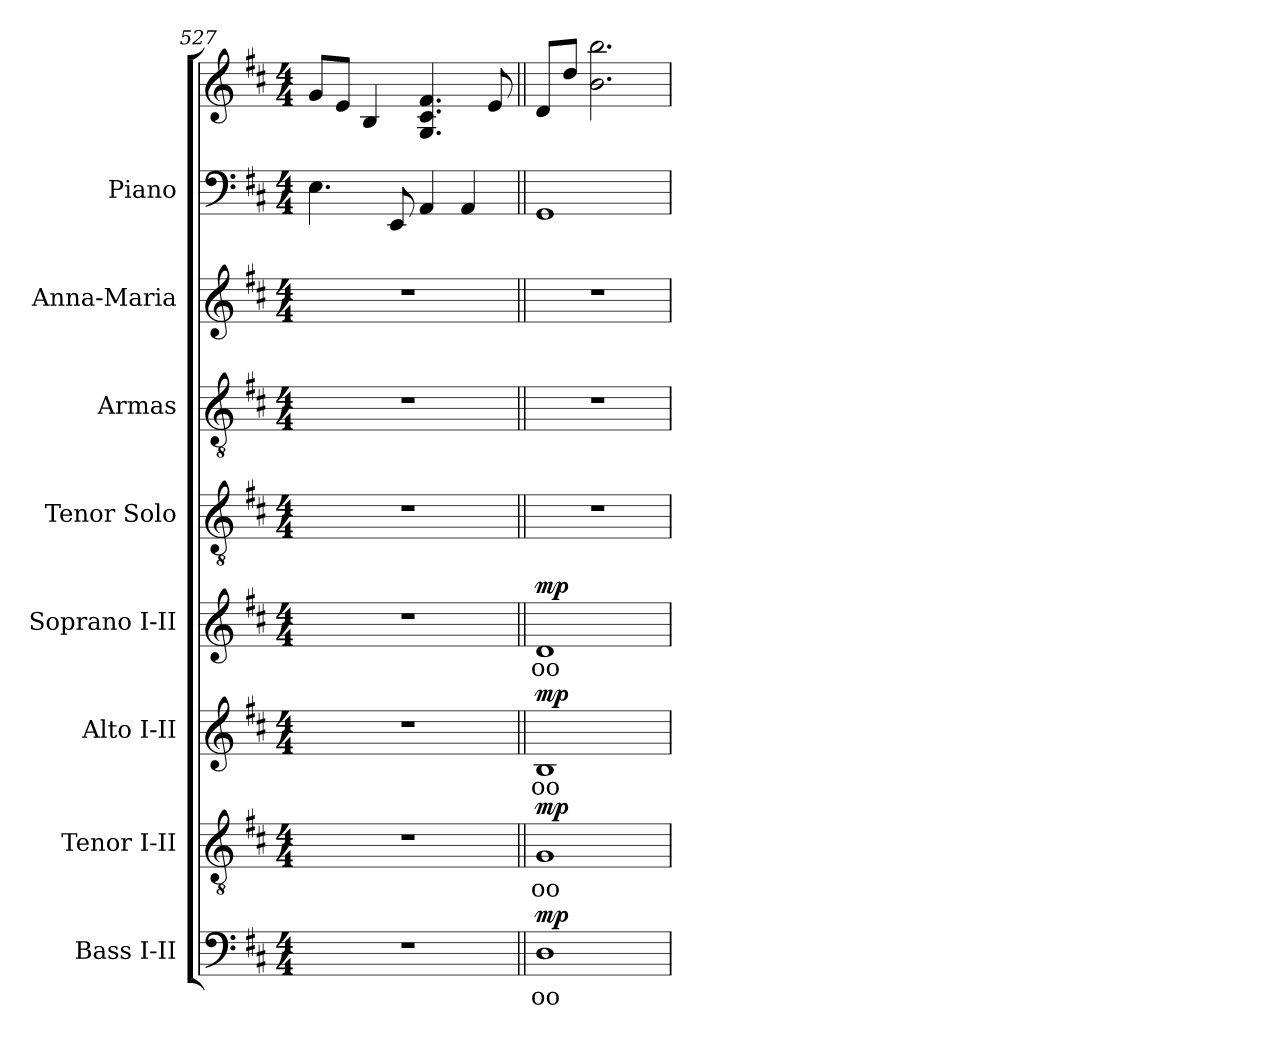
**kern	**text	**dynam	**kern	**text	**dynam	**kern	**text	**dynam	**kern	**text	**dynam	**kern	**kern	**kern	**kern	**kern
*part8	*part8	*part8	*part7	*part7	*part7	*part6	*part6	*part6	*part5	*part5	*part5	*part4	*part3	*part2	*part1	*part1
*staff9	*staff9	*staff9	*staff8	*staff8	*staff8	*staff7	*staff7	*staff7	*staff6	*staff6	*staff6	*staff5	*staff4	*staff3	*staff2	*staff1
*I"Bass I-II	*	*	*I"Tenor I-II	*	*	*I"Alto I-II	*	*	*I"Soprano I-II	*	*	*I"Tenor Solo	*I"Armas	*I"Anna-Maria	*I"Piano	*
*I'B.	*	*	*I'T.	*	*	*I'A.	*	*	*I'S.	*	*	*I'T. Solo	*I'Armas	*I'A-M	*I'Pno.	*
*clefF4	*	*	*clefGv2	*	*	*clefG2	*	*	*clefG2	*	*	*clefGv2	*clefGv2	*clefG2	*clefF4	*clefG2
*	*	*	*ITrd7c12	*	*	*	*	*	*	*	*	*ITrd7c12	*ITrd7c12	*	*	*
*k[f#c#]	*	*	*k[f#c#]	*	*	*k[f#c#]	*	*	*k[f#c#]	*	*	*k[f#c#]	*k[f#c#]	*k[f#c#]	*k[f#c#]	*k[f#c#]
*D:	*	*	*D:	*	*	*D:	*	*	*D:	*	*	*D:	*D:	*D:	*D:	*D:
*M4/4	*	*	*M4/4	*	*	*M4/4	*	*	*M4/4	*	*	*M4/4	*M4/4	*M4/4	*M4/4	*M4/4
=527	=527	=527	=527	=527	=527	=527	=527	=527	=527	=527	=527	=527	=527	=527	=527	=527
1r	.	.	1r	.	.	1r	.	.	1r	.	.	1r	1r	1r	4.Ei\	8gi/L
.	.	.	.	.	.	.	.	.	.	.	.	.	.	.	.	8ei/J
.	.	.	.	.	.	.	.	.	.	.	.	.	.	.	.	4Bi/
.	.	.	.	.	.	.	.	.	.	.	.	.	.	.	8EEi/	.
.	.	.	.	.	.	.	.	.	.	.	.	.	.	.	4AAi/	4.Gi/ 4.c#i 4.f#i
.	.	.	.	.	.	.	.	.	.	.	.	.	.	.	4AAi/	.
.	.	.	.	.	.	.	.	.	.	.	.	.	.	.	.	8ei/
!!LO:PB:g=z
=528||	=528||	=528||	=528||	=528||	=528||	=528||	=528||	=528||	=528||	=528||	=528||	=528||	=528||	=528||	=528||	=528||
!	!LO:LY:b:color=#000000	!	!	!	!	!	!	!	!	!	!	!	!	!	!	!
!	!	!	!	!LO:LY:b:color=#000000	!	!	!	!	!	!	!	!	!	!	!	!
!	!	!	!	!	!	!	!LO:LY:b:color=#000000	!	!	!	!	!	!	!	!	!
*	*	*	*	*	*	*	*	*	*	*	*	*	*	*	*	*MM68
!	!	!	!	!	!	!	!	!	!	!LO:LY:b:color=#000000	!	!	!	!	!	!
1Di	oo-	mp	1GGi	oo-	mp	1Bi	oo-	mp	1di	oo-	mp	1r	1r	1r	1GGi	8di/L
.	.	.	.	.	.	.	.	.	.	.	.	.	.	.	.	8ddi/J
.	.	.	.	.	.	.	.	.	.	.	.	.	.	.	.	2.bi\ 2.bbi
=	=	=	=	=	=	=	=	=	=	=	=	=	=	=	=	=
*-	*-	*-	*-	*-	*-	*-	*-	*-	*-	*-	*-	*-	*-	*-	*-	*-
